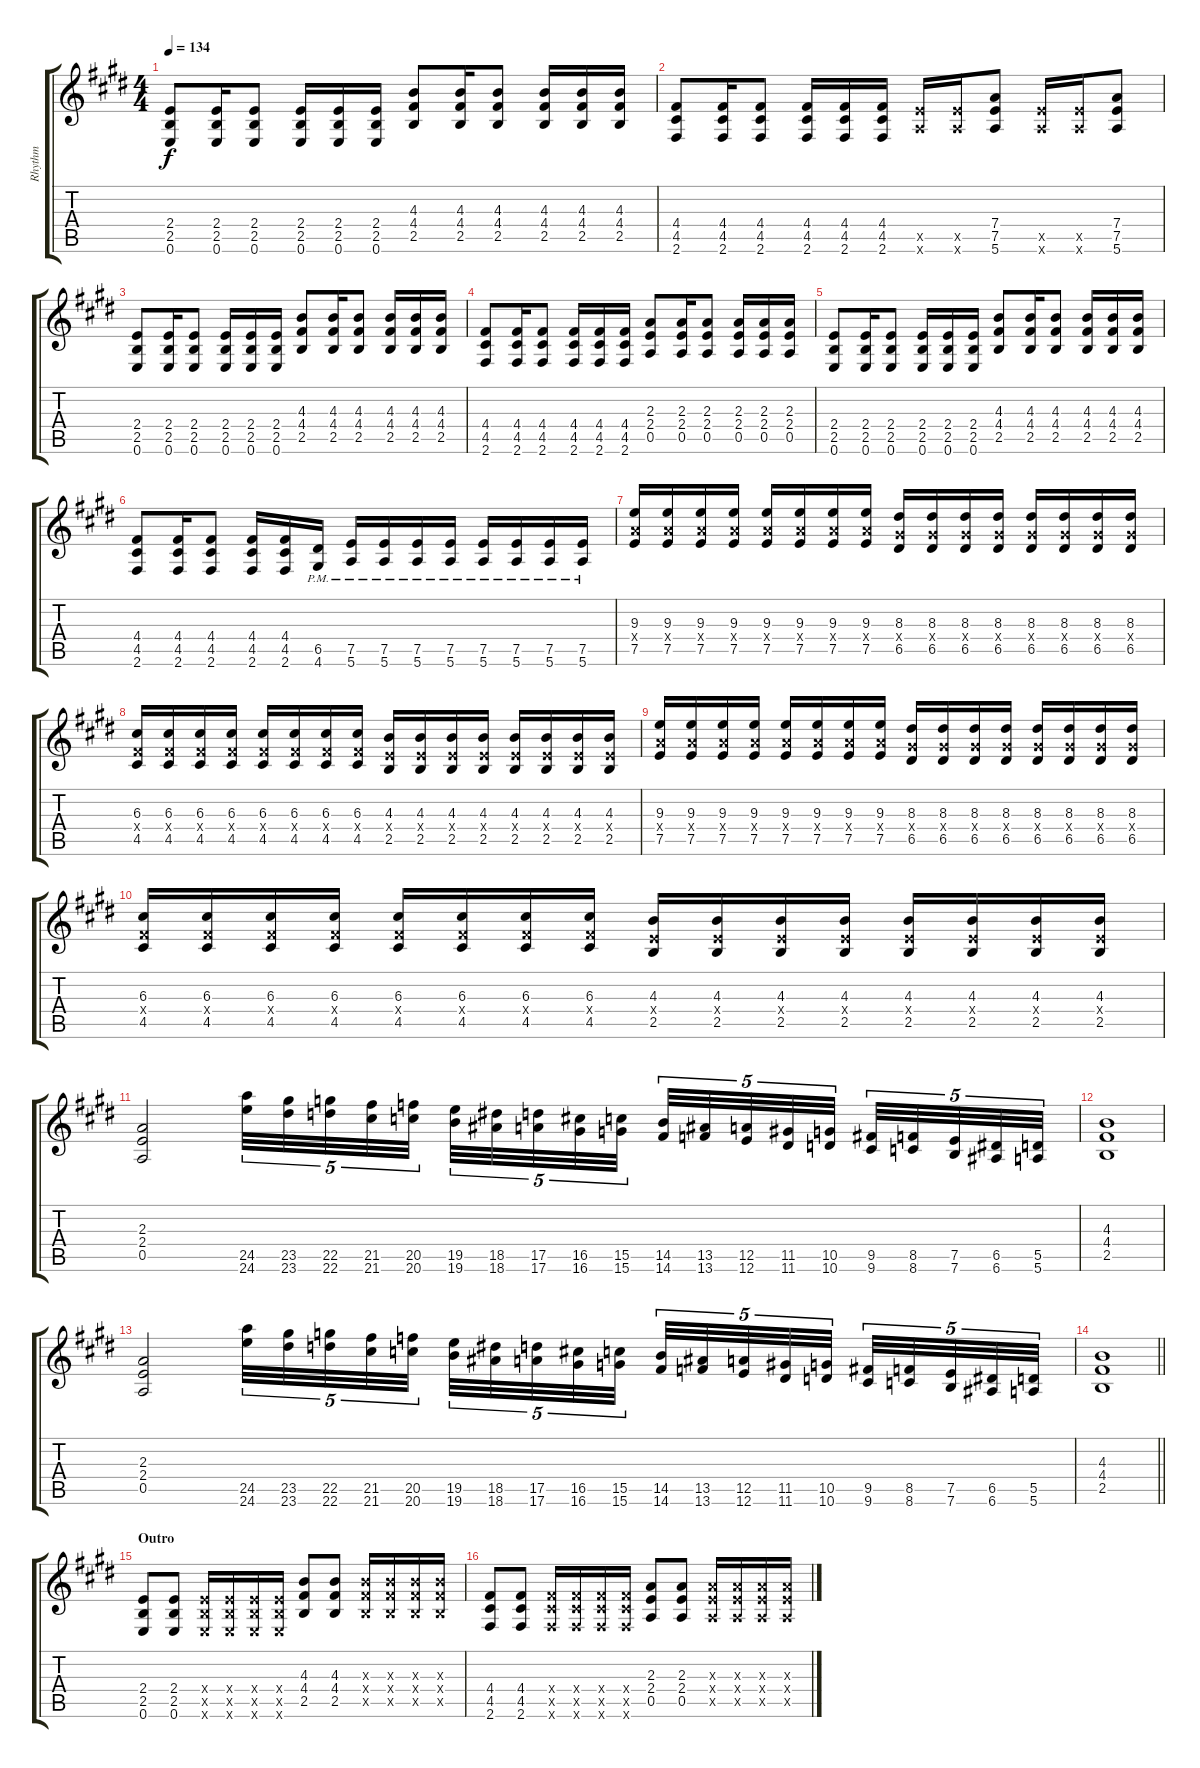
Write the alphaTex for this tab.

\track ("Rhythm" "Rhythm") {instrument distortionguitar}
\staff {score tabs}
\tuning (E4 B3 G3 D3 A2 E2) {hide}
\ts (4 4)
\tempo 134
\clef g2
\ks e
(2.4 2.5 0.6).8{dy f} (2.4 2.5 0.6).16 (2.4 2.5 0.6).8 (2.4 2.5 0.6).16 (2.4 2.5 0.6).16 (2.4 2.5 0.6).16 (4.3 4.4 2.5).8 (4.3 4.4 2.5).16 (4.3 4.4 2.5).8 (4.3 4.4 2.5).16 (4.3 4.4 2.5).16 (4.3 4.4 2.5).16 |
(4.4 4.5 2.6).8 (4.4 4.5 2.6).16 (4.4 4.5 2.6).8 (4.4 4.5 2.6).16 (4.4 4.5 2.6).16 (4.4 4.5 2.6).16 (7.5{x} 5.6{x}).16 (7.5{x} 5.6{x}).16 (7.4 7.5 5.6).8 (7.5{x} 5.6{x}).16 (7.5{x} 5.6{x}).16 (7.4 7.5 5.6).8 |
(2.4 2.5 0.6).8 (2.4 2.5 0.6).16 (2.4 2.5 0.6).8 (2.4 2.5 0.6).16 (2.4 2.5 0.6).16 (2.4 2.5 0.6).16 (4.3 4.4 2.5).8 (4.3 4.4 2.5).16 (4.3 4.4 2.5).8 (4.3 4.4 2.5).16 (4.3 4.4 2.5).16 (4.3 4.4 2.5).16 |
(4.4 4.5 2.6).8 (4.4 4.5 2.6).16 (4.4 4.5 2.6).8 (4.4 4.5 2.6).16 (4.4 4.5 2.6).16 (4.4 4.5 2.6).16 (2.3 2.4 0.5).8 (2.3 2.4 0.5).16 (2.3 2.4 0.5).8 (2.3 2.4 0.5).16 (2.3 2.4 0.5).16 (2.3 2.4 0.5).16 |
(2.4 2.5 0.6).8 (2.4 2.5 0.6).16 (2.4 2.5 0.6).8 (2.4 2.5 0.6).16 (2.4 2.5 0.6).16 (2.4 2.5 0.6).16 (4.3 4.4 2.5).8 (4.3 4.4 2.5).16 (4.3 4.4 2.5).8 (4.3 4.4 2.5).16 (4.3 4.4 2.5).16 (4.3 4.4 2.5).16 |
(4.4 4.5 2.6).8 (4.4 4.5 2.6).16 (4.4 4.5 2.6).8 (4.4 4.5 2.6).16 (4.4 4.5 2.6).16 (6.5{pm} 4.6{pm}).16 (7.5{pm} 5.6{pm}).16 (7.5{pm} 5.6{pm}).16 (7.5{pm} 5.6{pm}).16 (7.5{pm} 5.6{pm}).16 (7.5{pm} 5.6{pm}).16 (7.5{pm} 5.6{pm}).16 (7.5{pm} 5.6{pm}).16 (7.5{pm} 5.6{pm}).16 |
(9.3 7.4{x} 7.5).16 (9.3 7.4{x} 7.5).16 (9.3 7.4{x} 7.5).16 (9.3 7.4{x} 7.5).16 (9.3 7.4{x} 7.5).16 (9.3 7.4{x} 7.5).16 (9.3 7.4{x} 7.5).16 (9.3 7.4{x} 7.5).16 (8.3 6.4{x} 6.5).16 (8.3 6.4{x} 6.5).16 (8.3 6.4{x} 6.5).16 (8.3 6.4{x} 6.5).16 (8.3 6.4{x} 6.5).16 (8.3 6.4{x} 6.5).16 (8.3 6.4{x} 6.5).16 (8.3 6.4{x} 6.5).16 |
(6.3 4.4{x} 4.5).16 (6.3 4.4{x} 4.5).16 (6.3 4.4{x} 4.5).16 (6.3 4.4{x} 4.5).16 (6.3 4.4{x} 4.5).16 (6.3 4.4{x} 4.5).16 (6.3 4.4{x} 4.5).16 (6.3 4.4{x} 4.5).16 (4.3 2.4{x} 2.5).16 (4.3 2.4{x} 2.5).16 (4.3 2.4{x} 2.5).16 (4.3 2.4{x} 2.5).16 (4.3 2.4{x} 2.5).16 (4.3 2.4{x} 2.5).16 (4.3 2.4{x} 2.5).16 (4.3 2.4{x} 2.5).16 |
(9.3 7.4{x} 7.5).16 (9.3 7.4{x} 7.5).16 (9.3 7.4{x} 7.5).16 (9.3 7.4{x} 7.5).16 (9.3 7.4{x} 7.5).16 (9.3 7.4{x} 7.5).16 (9.3 7.4{x} 7.5).16 (9.3 7.4{x} 7.5).16 (8.3 6.4{x} 6.5).16 (8.3 6.4{x} 6.5).16 (8.3 6.4{x} 6.5).16 (8.3 6.4{x} 6.5).16 (8.3 6.4{x} 6.5).16 (8.3 6.4{x} 6.5).16 (8.3 6.4{x} 6.5).16 (8.3 6.4{x} 6.5).16 |
(6.3 4.4{x} 4.5).16 (6.3 4.4{x} 4.5).16 (6.3 4.4{x} 4.5).16 (6.3 4.4{x} 4.5).16 (6.3 4.4{x} 4.5).16 (6.3 4.4{x} 4.5).16 (6.3 4.4{x} 4.5).16 (6.3 4.4{x} 4.5).16 (4.3 2.4{x} 2.5).16 (4.3 2.4{x} 2.5).16 (4.3 2.4{x} 2.5).16 (4.3 2.4{x} 2.5).16 (4.3 2.4{x} 2.5).16 (4.3 2.4{x} 2.5).16 (4.3 2.4{x} 2.5).16 (4.3 2.4{x} 2.5).16 |
(2.3 2.4 0.5).2 (24.5 24.6).32{tu (5 4) balance 16} (23.5 23.6).32{tu (5 4)} (22.5 22.6).32{tu (5 4)} (21.5 21.6).32{tu (5 4)} (20.5 20.6).32{tu (5 4) beam splitsecondary} (19.5 19.6).32{tu (5 4)} (18.5 18.6).32{tu (5 4)} (17.5 17.6).32{tu (5 4)} (16.5 16.6).32{tu (5 4)} (15.5 15.6).32{tu (5 4)} (14.5 14.6).32{tu (5 4)} (13.5 13.6).32{tu (5 4)} (12.5 12.6).32{tu (5 4)} (11.5 11.6).32{tu (5 4)} (10.5 10.6).32{tu (5 4) beam splitsecondary} (9.5 9.6).32{tu (5 4)} (8.5 8.6).32{tu (5 4)} (7.5 7.6).32{tu (5 4)} (6.5 6.6).32{tu (5 4)} (5.5 5.6).32{tu (5 4)} |
(4.3 4.4 2.5).1{balance 6} |
(2.3 2.4 0.5).2 (24.5 24.6).32{tu (5 4) balance 16} (23.5 23.6).32{tu (5 4)} (22.5 22.6).32{tu (5 4)} (21.5 21.6).32{tu (5 4)} (20.5 20.6).32{tu (5 4) beam splitsecondary} (19.5 19.6).32{tu (5 4)} (18.5 18.6).32{tu (5 4)} (17.5 17.6).32{tu (5 4)} (16.5 16.6).32{tu (5 4)} (15.5 15.6).32{tu (5 4)} (14.5 14.6).32{tu (5 4)} (13.5 13.6).32{tu (5 4)} (12.5 12.6).32{tu (5 4)} (11.5 11.6).32{tu (5 4)} (10.5 10.6).32{tu (5 4) beam splitsecondary} (9.5 9.6).32{tu (5 4)} (8.5 8.6).32{tu (5 4)} (7.5 7.6).32{tu (5 4)} (6.5 6.6).32{tu (5 4)} (5.5 5.6).32{tu (5 4)} |
\barLineRight lightlight
(4.3 4.4 2.5).1{balance 6} |
\section ("" "Outro")
(2.4 2.5 0.6).8 (2.4 2.5 0.6).8 (2.4{x} 2.5{x} 0.6{x}).16 (2.4{x} 2.5{x} 0.6{x}).16 (2.4{x} 2.5{x} 0.6{x}).16 (2.4{x} 2.5{x} 0.6{x}).16 (4.3 4.4 2.5).8 (4.3 4.4 2.5).8 (4.3{x} 4.4{x} 2.5{x}).16 (4.3{x} 4.4{x} 2.5{x}).16 (4.3{x} 4.4{x} 2.5{x}).16 (4.3{x} 4.4{x} 2.5{x}).16 |
(4.4 4.5 2.6).8 (4.4 4.5 2.6).8 (4.4{x} 4.5{x} 2.6{x}).16 (4.4{x} 4.5{x} 2.6{x}).16 (4.4{x} 4.5{x} 2.6{x}).16 (4.4{x} 4.5{x} 2.6{x}).16 (2.3 2.4 0.5).8 (2.3 2.4 0.5).8 (2.3{x} 2.4{x} 0.5{x}).16 (2.3{x} 2.4{x} 0.5{x}).16 (2.3{x} 2.4{x} 0.5{x}).16 (2.3{x} 2.4{x} 0.5{x}).16
